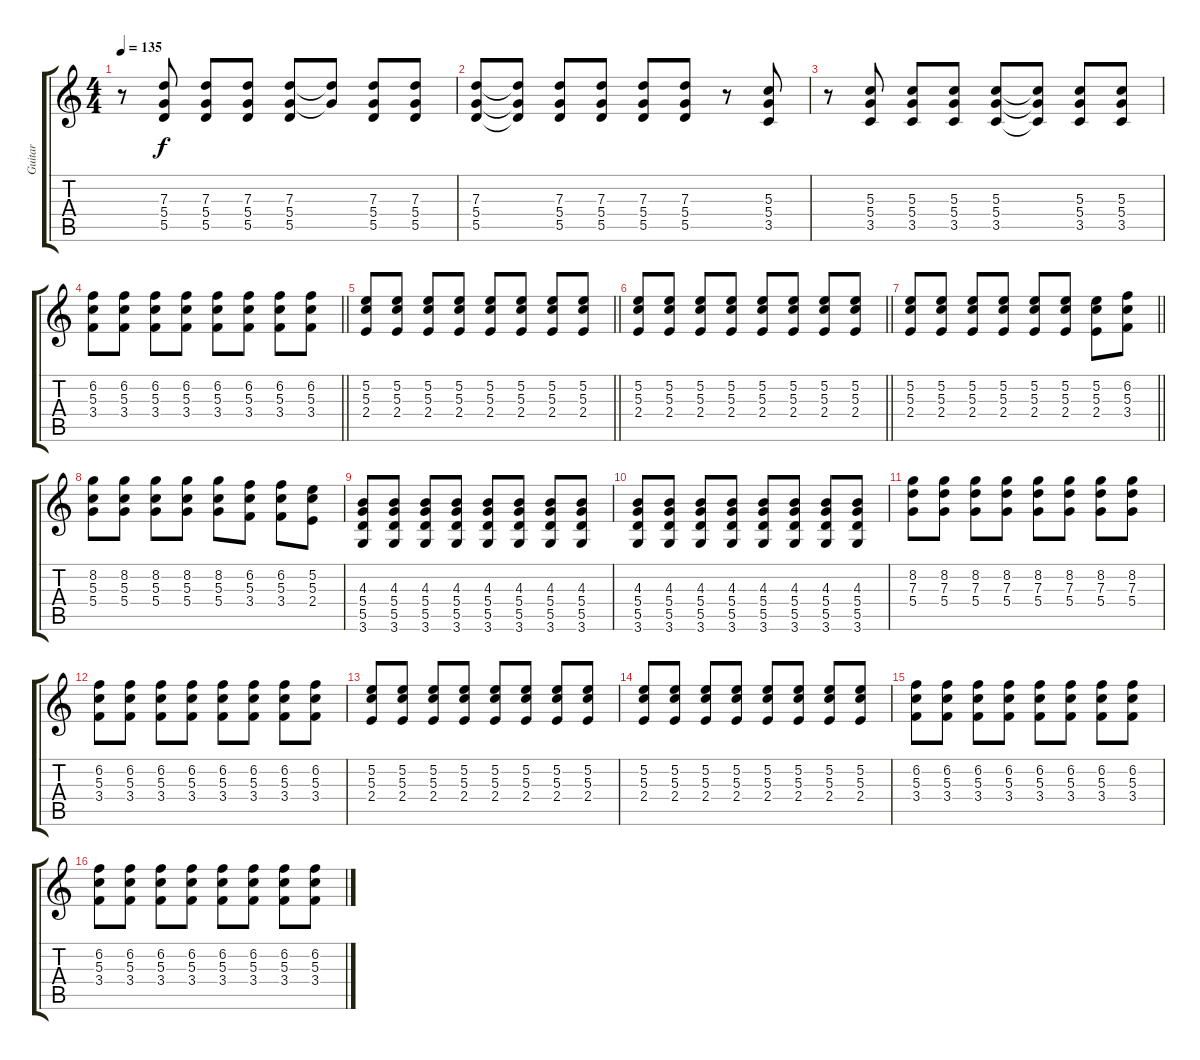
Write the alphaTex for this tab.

\track ("Guitar" "Guitar") {instrument overdrivenguitar}
\staff {score tabs}
\tuning (E4 B3 G3 D3 A2 E2) {hide}
\ts (4 4)
\tempo 135
\clef g2
\ks c
r.8{dy f} (7.3 5.4 5.5).8 (7.3 5.4 5.5).8 (7.3 5.4 5.5).8 (7.3 5.4 5.5).8 (7.3{t} 5.4{t}).8 (7.3 5.4 5.5).8 (7.3 5.4 5.5).8 |
(7.3 5.4 5.5).8 (7.3{t} 5.4{t} 5.5{t}).8 (7.3 5.4 5.5).8 (7.3 5.4 5.5).8 (7.3 5.4 5.5).8 (7.3 5.4 5.5).8 r.8 (5.3 5.4 3.5).8 |
r.8 (5.3 5.4 3.5).8 (5.3 5.4 3.5).8 (5.3 5.4 3.5).8 (5.3 5.4 3.5).8 (5.3{t} 5.4{t} 3.5{t}).8 (5.3 5.4 3.5).8 (5.3 5.4 3.5).8 |
\barLineRight lightlight
(6.2 5.3 3.4).8 (6.2 5.3 3.4).8 (6.2 5.3 3.4).8 (6.2 5.3 3.4).8 (6.2 5.3 3.4).8 (6.2 5.3 3.4).8 (6.2 5.3 3.4).8 (6.2 5.3 3.4).8 |
\barLineRight lightlight
(5.2 5.3 2.4).8 (5.2 5.3 2.4).8 (5.2 5.3 2.4).8 (5.2 5.3 2.4).8 (5.2 5.3 2.4).8 (5.2 5.3 2.4).8 (5.2 5.3 2.4).8 (5.2 5.3 2.4).8 |
\barLineRight lightlight
(5.2 5.3 2.4).8 (5.2 5.3 2.4).8 (5.2 5.3 2.4).8 (5.2 5.3 2.4).8 (5.2 5.3 2.4).8 (5.2 5.3 2.4).8 (5.2 5.3 2.4).8 (5.2 5.3 2.4).8 |
\barLineRight lightlight
(5.2 5.3 2.4).8 (5.2 5.3 2.4).8 (5.2 5.3 2.4).8 (5.2 5.3 2.4).8 (5.2 5.3 2.4).8 (5.2 5.3 2.4).8 (5.2 5.3 2.4).8 (6.2 5.3 3.4).8 |
(8.2 5.3 5.4).8 (8.2 5.3 5.4).8 (8.2 5.3 5.4).8 (8.2 5.3 5.4).8 (8.2 5.3 5.4).8 (6.2 5.3 3.4).8 (6.2 5.3 3.4).8 (5.2 5.3 2.4).8 |
(4.3 5.4 5.5 3.6).8 (4.3 5.4 5.5 3.6).8 (4.3 5.4 5.5 3.6).8 (4.3 5.4 5.5 3.6).8 (4.3 5.4 5.5 3.6).8 (4.3 5.4 5.5 3.6).8 (4.3 5.4 5.5 3.6).8 (4.3 5.4 5.5 3.6).8 |
(4.3 5.4 5.5 3.6).8 (4.3 5.4 5.5 3.6).8 (4.3 5.4 5.5 3.6).8 (4.3 5.4 5.5 3.6).8 (4.3 5.4 5.5 3.6).8 (4.3 5.4 5.5 3.6).8 (4.3 5.4 5.5 3.6).8 (4.3 5.4 5.5 3.6).8 |
(8.2 7.3 5.4).8 (8.2 7.3 5.4).8 (8.2 7.3 5.4).8 (8.2 7.3 5.4).8 (8.2 7.3 5.4).8 (8.2 7.3 5.4).8 (8.2 7.3 5.4).8 (8.2 7.3 5.4).8 |
(6.2 5.3 3.4).8 (6.2 5.3 3.4).8 (6.2 5.3 3.4).8 (6.2 5.3 3.4).8 (6.2 5.3 3.4).8 (6.2 5.3 3.4).8 (6.2 5.3 3.4).8 (6.2 5.3 3.4).8 |
(5.2 5.3 2.4).8 (5.2 5.3 2.4).8 (5.2 5.3 2.4).8 (5.2 5.3 2.4).8 (5.2 5.3 2.4).8 (5.2 5.3 2.4).8 (5.2 5.3 2.4).8 (5.2 5.3 2.4).8 |
(5.2 5.3 2.4).8 (5.2 5.3 2.4).8 (5.2 5.3 2.4).8 (5.2 5.3 2.4).8 (5.2 5.3 2.4).8 (5.2 5.3 2.4).8 (5.2 5.3 2.4).8 (5.2 5.3 2.4).8 |
(6.2 5.3 3.4).8 (6.2 5.3 3.4).8 (6.2 5.3 3.4).8 (6.2 5.3 3.4).8 (6.2 5.3 3.4).8 (6.2 5.3 3.4).8 (6.2 5.3 3.4).8 (6.2 5.3 3.4).8 |
(6.2 5.3 3.4).8 (6.2 5.3 3.4).8 (6.2 5.3 3.4).8 (6.2 5.3 3.4).8 (6.2 5.3 3.4).8 (6.2 5.3 3.4).8 (6.2 5.3 3.4).8 (6.2 5.3 3.4).8
